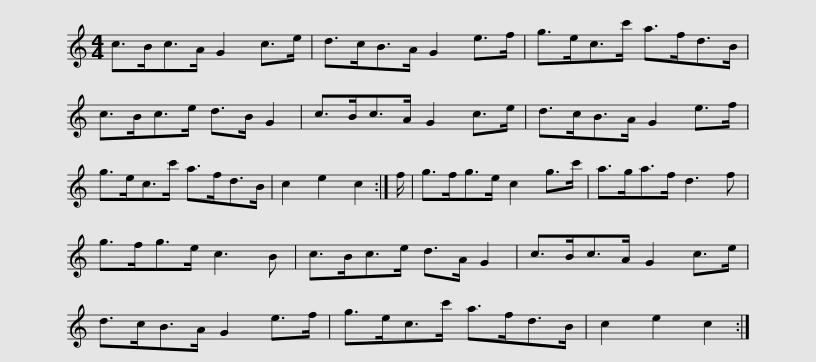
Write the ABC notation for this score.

X:1
L:1/8
M:4/4
I:linebreak $
K:C
V:1 treble
V:1
 c>Bc>A G2 c>e | d>cB>A G2 e>f | g>ec>c' a>fd>B | c>Bc>e d>B G2 | c>Bc>A G2 c>e |$ %5
 d>cB>A G2 e>f | g>ec>c' a>fd>B | c2 e2 c2 :| f/ | g>fg>e c2 g>c' | %10
 a>ga>f d3 f |$ g>fg>e c3 B | c>Bc>e d>A G2 | c>Bc>A G2 c>e | d>cB>A G2 e>f | %15
 g>ec>c' a>fd>B | c2 e2 c2 :| %17
